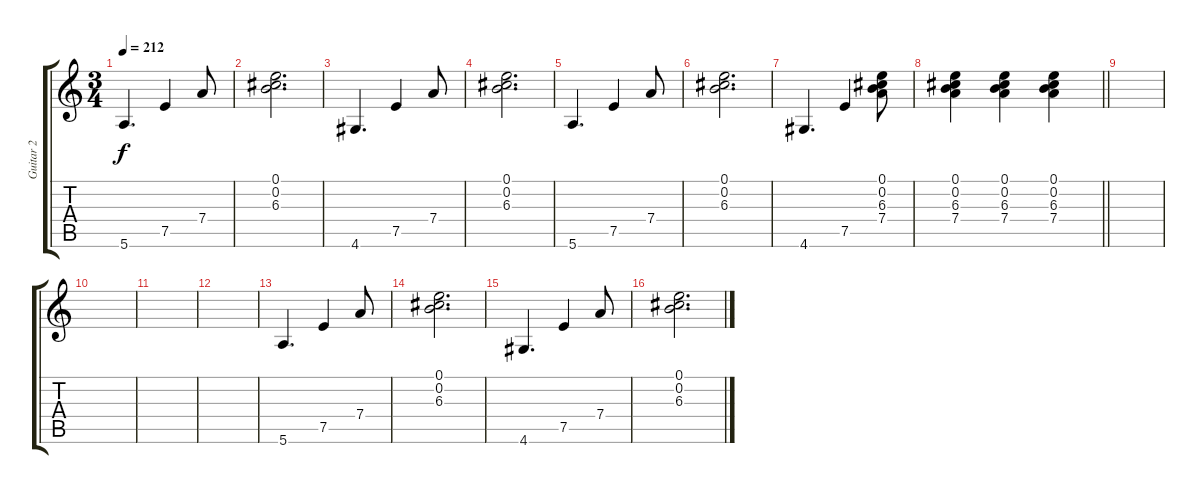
\track ("Guitar 2" "Guitar 2") {instrument electricguitarclean}
\staff {score tabs}
\tuning (E4 B3 G3 D3 A2 E2) {hide}
\ts (3 4)
\tempo 212
\clef g2
\ks c
5.6.4{d dy f} 7.5.4 7.4.8 |
(0.1 0.2 6.3).2{d} |
4.6.4{d} 7.5.4 7.4.8 |
(0.1 0.2 6.3).2{d} |
5.6.4{d} 7.5.4 7.4.8 |
(0.1 0.2 6.3).2{d} |
4.6.4{d} 7.5.4 (0.1 0.2 6.3 7.4).8 |
\barLineRight lightlight
(0.1 0.2 6.3 7.4).4 (0.1 0.2 6.3 7.4).4 (0.1 0.2 6.3 7.4).4 |
|
|
|
|
5.6.4{d} 7.5.4 7.4.8 |
(0.1 0.2 6.3).2{d} |
4.6.4{d} 7.5.4 7.4.8 |
(0.1 0.2 6.3).2{d}
